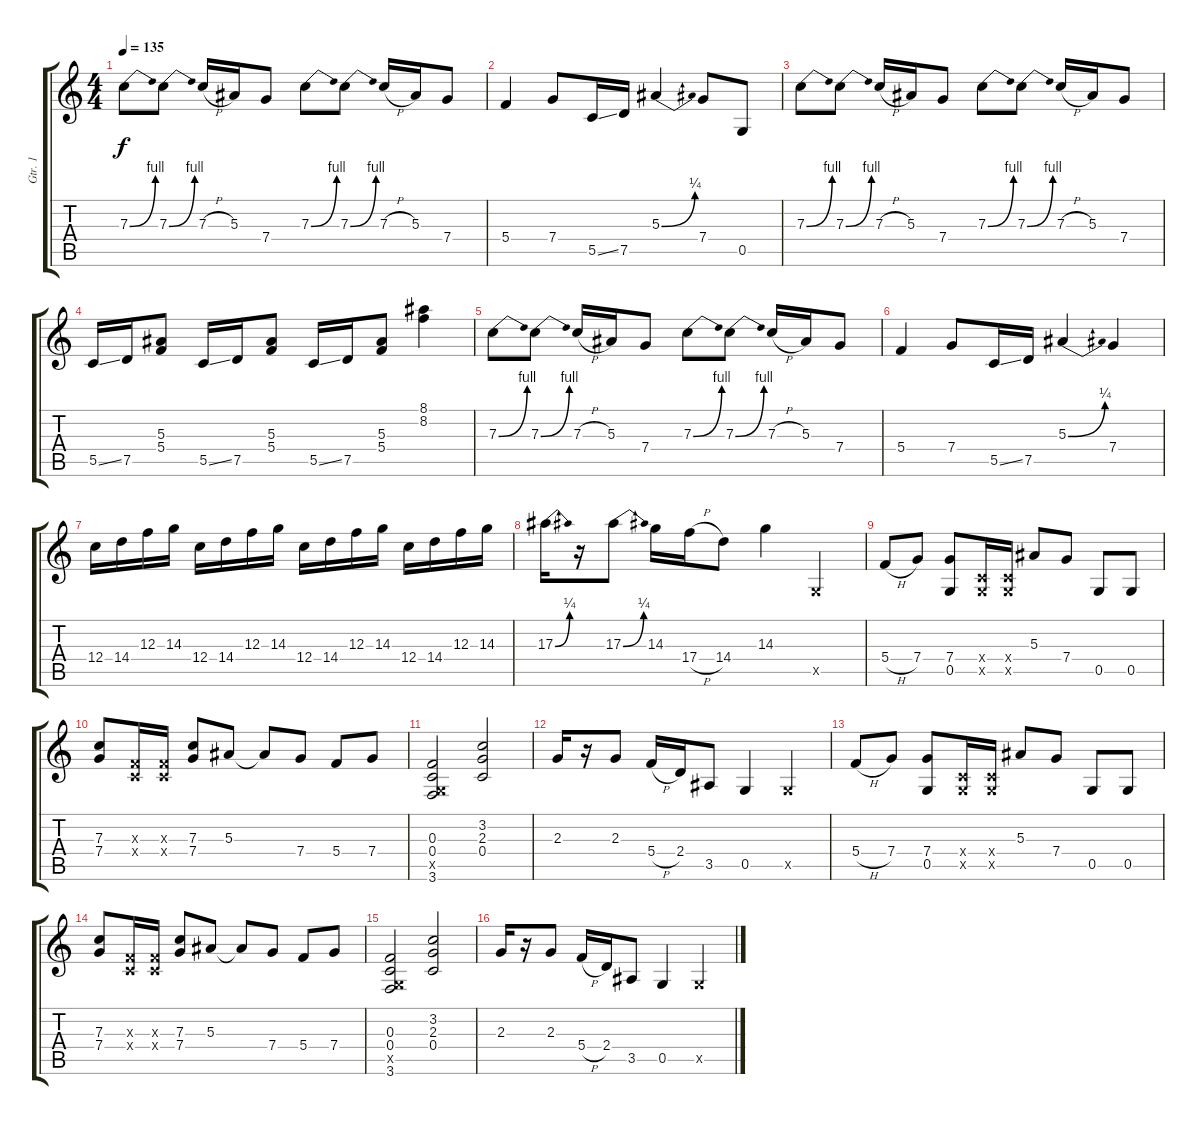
\track ("Gtr. 1" "Gtr. 1") {instrument distortionguitar}
\staff {score tabs}
\tuning (D4 A3 F3 C3 G2 D2) {hide}
\ts (4 4)
\tempo 135
\clef g2
\ks c
7.3{be (bend 0 0 60 4)}.8{dy f} 7.3{be (bend 0 0 60 4)}.8 7.3{h}.16 5.3.16 7.4.8 7.3{be (bend 0 0 60 4)}.8 7.3{be (bend 0 0 60 4)}.8 7.3{h}.16 5.3.16 7.4.8 |
5.4.4 7.4.8 5.5{ss}.16 7.5.16 5.3{be (bend 0 0 60 1)}.4 7.4.8 0.5.8 |
7.3{be (bend 0 0 60 4)}.8 7.3{be (bend 0 0 60 4)}.8 7.3{h}.16 5.3.16 7.4.8 7.3{be (bend 0 0 60 4)}.8 7.3{be (bend 0 0 60 4)}.8 7.3{h}.16 5.3.16 7.4.8 |
5.5{ss}.16 7.5.16 (5.3 5.4).8 5.5{ss}.16 7.5.16 (5.3 5.4).8 5.5{ss}.16 7.5.16 (5.3 5.4).8 (8.1 8.2).4 |
7.3{be (bend 0 0 60 4)}.8 7.3{be (bend 0 0 60 4)}.8 7.3{h}.16 5.3.16 7.4.8 7.3{be (bend 0 0 60 4)}.8 7.3{be (bend 0 0 60 4)}.8 7.3{h}.16 5.3.16 7.4.8 |
5.4.4 7.4.8 5.5{ss}.16 7.5.16 5.3{be (bend 0 0 60 1)}.4 7.4.4 |
12.4.16 14.4.16 12.3.16 14.3.16 12.4.16 14.4.16 12.3.16 14.3.16 12.4.16 14.4.16 12.3.16 14.3.16 12.4.16 14.4.16 12.3.16 14.3.16 |
17.3{be (bend 0 0 60 1)}.16 r.16 17.3{be (bend 0 0 60 1)}.8 14.3.16 17.4{h}.16 14.4.8 14.3.4 0.5{x}.4 |
5.4{h}.8 7.4.8 (7.4 0.5).8 (0.4{x} 0.5{x}).16 (0.4{x} 0.5{x}).16 5.3.8 7.4.8 0.5.8 0.5.8 |
(7.3 7.4).8 (0.3{x} 0.4{x}).16 (0.3{x} 0.4{x}).16 (7.3 7.4).8 5.3.8 5.3{t}.8 7.4.8 5.4.8 7.4.8 |
(0.3 0.4 0.5{x} 3.6).2 (3.2 2.3 0.4).2 |
2.3.16 r.16 2.3.8 5.4{h}.16 2.4.16 3.5.8 0.5.4 0.5{x}.4 |
5.4{h}.8 7.4.8 (7.4 0.5).8 (0.4{x} 0.5{x}).16 (0.4{x} 0.5{x}).16 5.3.8 7.4.8 0.5.8 0.5.8 |
(7.3 7.4).8 (0.3{x} 0.4{x}).16 (0.3{x} 0.4{x}).16 (7.3 7.4).8 5.3.8 5.3{t}.8 7.4.8 5.4.8 7.4.8 |
(0.3 0.4 0.5{x} 3.6).2 (3.2 2.3 0.4).2 |
2.3.16 r.16 2.3.8 5.4{h}.16 2.4.16 3.5.8 0.5.4 0.5{x}.4
